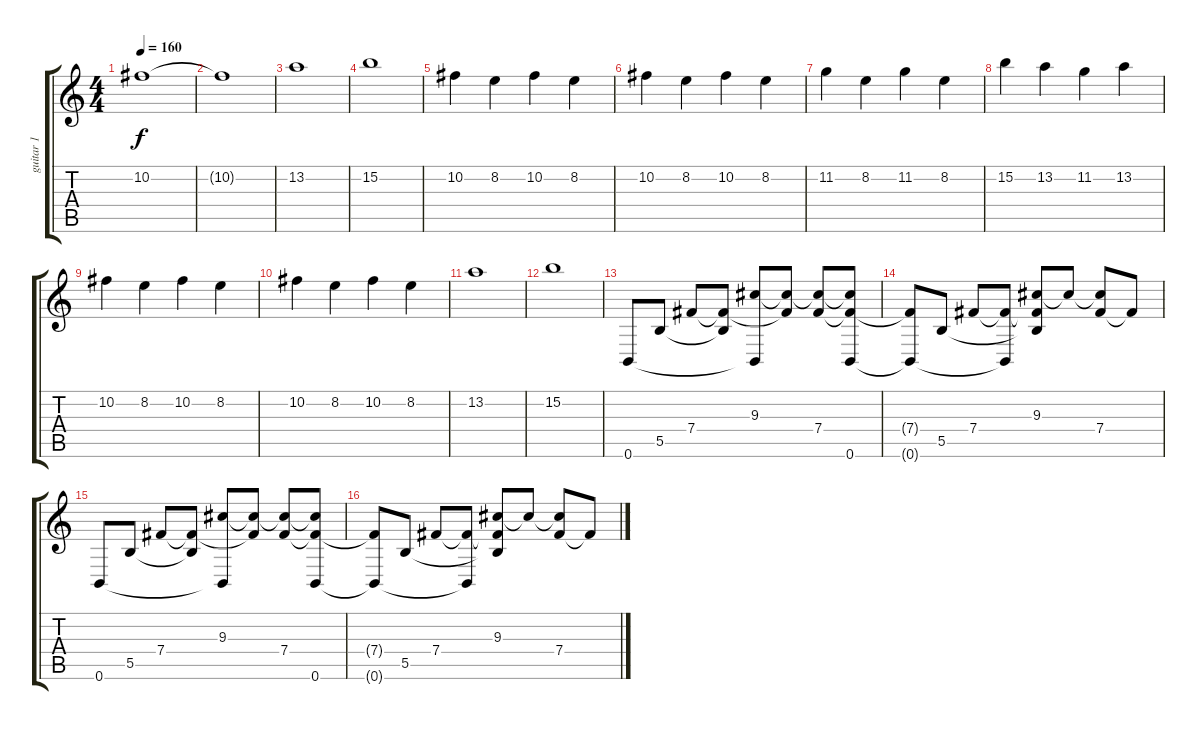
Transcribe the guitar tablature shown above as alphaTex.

\track ("guitar 1" "guitar 1") {instrument overdrivenguitar}
\staff {score tabs}
\tuning (Db4 Ab3 E3 B2 Gb2 B1) {hide}
\ts (4 4)
\tempo 160
\clef g2
\ks c
10.2.1{dy f} |
10.2{t}.1 |
13.2.1 |
15.2.1 |
10.2.4 8.2.4 10.2.4 8.2.4 |
10.2.4 8.2.4 10.2.4 8.2.4 |
11.2.4 8.2.4 11.2.4 8.2.4 |
15.2.4 13.2.4 11.2.4 13.2.4 |
10.2.4 8.2.4 10.2.4 8.2.4 |
10.2.4 8.2.4 10.2.4 8.2.4 |
13.2.1 |
15.2.1 |
0.6.8{instrument acousticguitarsteel} 5.5.8 7.4.8 (7.4{t} 5.5{t}).8 (9.3 0.6{t}).8 (9.3{t} 7.4{t}).8 (9.3{t} 7.4).8 (9.3{t} 7.4{t} 0.6).8 |
(7.4{t} 0.6{t}).8 5.5.8 7.4.8 (7.4{t} 0.6{t}).8 (9.3 7.4{t} 5.5{t}).8 9.3{t}.8 (9.3{t} 7.4).8 7.4{t}.8 |
0.6.8 5.5.8 7.4.8 (7.4{t} 5.5{t}).8 (9.3 0.6{t}).8 (9.3{t} 7.4{t}).8 (9.3{t} 7.4).8 (9.3{t} 7.4{t} 0.6).8 |
(7.4{t} 0.6{t}).8 5.5.8 7.4.8 (7.4{t} 0.6{t}).8 (9.3 7.4{t} 5.5{t}).8 9.3{t}.8 (9.3{t} 7.4).8 7.4{t}.8
